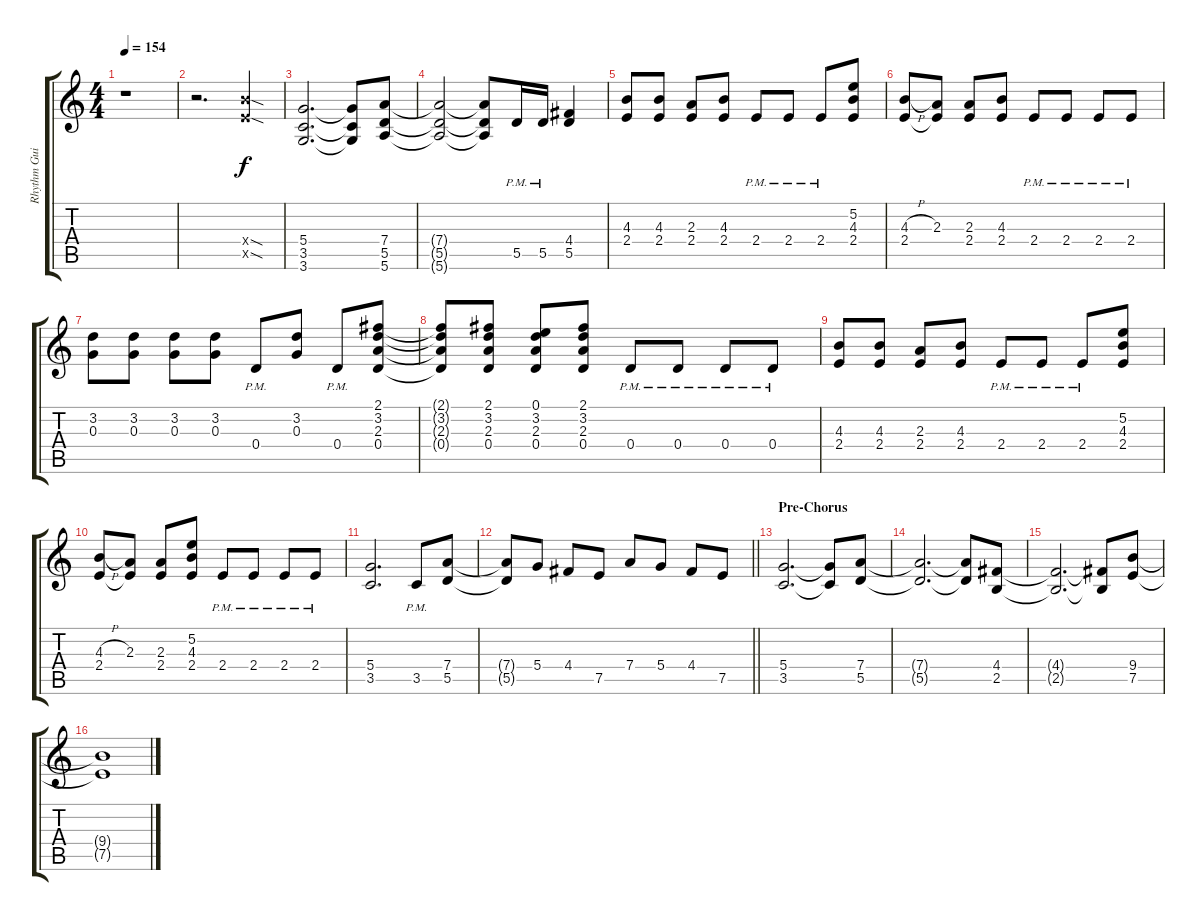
\track ("Rhythm Guitar I" "Rhythm Gui") {instrument overdrivenguitar}
\staff {score tabs}
\tuning (E4 B3 G3 D3 A2 E2) {hide}
\ts (4 4)
\tempo 154
\clef g2
\ks c
r.1{dy f} |
r.2{d} (9.4{sod x} 7.5{sod x}).4 |
(5.4 3.5 3.6).2{d} (5.4{t} 3.5{t} 3.6{t}).8 (7.4 5.5 5.6).8 |
(7.4{t} 5.5{t} 5.6{t}).2 (7.4{t} 5.5{t} 5.6{t}).8 5.5{pm}.16 5.5{pm}.16 (4.4 5.5).4 |
(4.3 2.4).8 (4.3 2.4).8 (2.3 2.4).8 (4.3 2.4).8 2.4{pm}.8 2.4{pm}.8 2.4{pm}.8 (5.2 4.3 2.4).8 |
(4.3{h} 2.4).8 (2.3 2.4{t}).8 (2.3 2.4).8 (4.3 2.4).8 2.4{pm}.8 2.4{pm}.8 2.4{pm}.8 2.4{pm}.8 |
(3.2 0.3).8 (3.2 0.3).8 (3.2 0.3).8 (3.2 0.3).8 0.4{pm}.8 (3.2 0.3).8 0.4{pm}.8 (2.1 3.2 2.3 0.4).8 |
(2.1{t} 3.2{t} 2.3{t} 0.4{t}).8 (2.1 3.2 2.3 0.4).8 (0.1 3.2 2.3 0.4).8 (2.1 3.2 2.3 0.4).8 0.4{pm}.8 0.4{pm}.8 0.4{pm}.8 0.4{pm}.8 |
(4.3 2.4).8 (4.3 2.4).8 (2.3 2.4).8 (4.3 2.4).8 2.4{pm}.8 2.4{pm}.8 2.4{pm}.8 (5.2 4.3 2.4).8 |
(4.3{h} 2.4).8 (2.3 2.4{t}).8 (2.3 2.4).8 (5.2 4.3 2.4).8 2.4{pm}.8 2.4{pm}.8 2.4{pm}.8 2.4{pm}.8 |
(5.4 3.5).2{d} 3.5{pm}.8 (7.4 5.5).8 |
\barLineRight lightlight
(7.4{t} 5.5{t}).8 5.4.8 4.4.8 7.5.8 7.4.8 5.4.8 4.4.8 7.5.8 |
\section ("" "Pre-Chorus")
(5.4 3.5).2{d} (5.4{t} 3.5{t}).8 (7.4 5.5).8 |
(7.4{t} 5.5{t}).2{d} (7.4{t} 5.5{t}).8 (4.4 2.5).8 |
(4.4{t} 2.5{t}).2{d} (4.4{t} 2.5{t}).8 (9.4 7.5).8 |
(9.4{t} 7.5{t}).1
